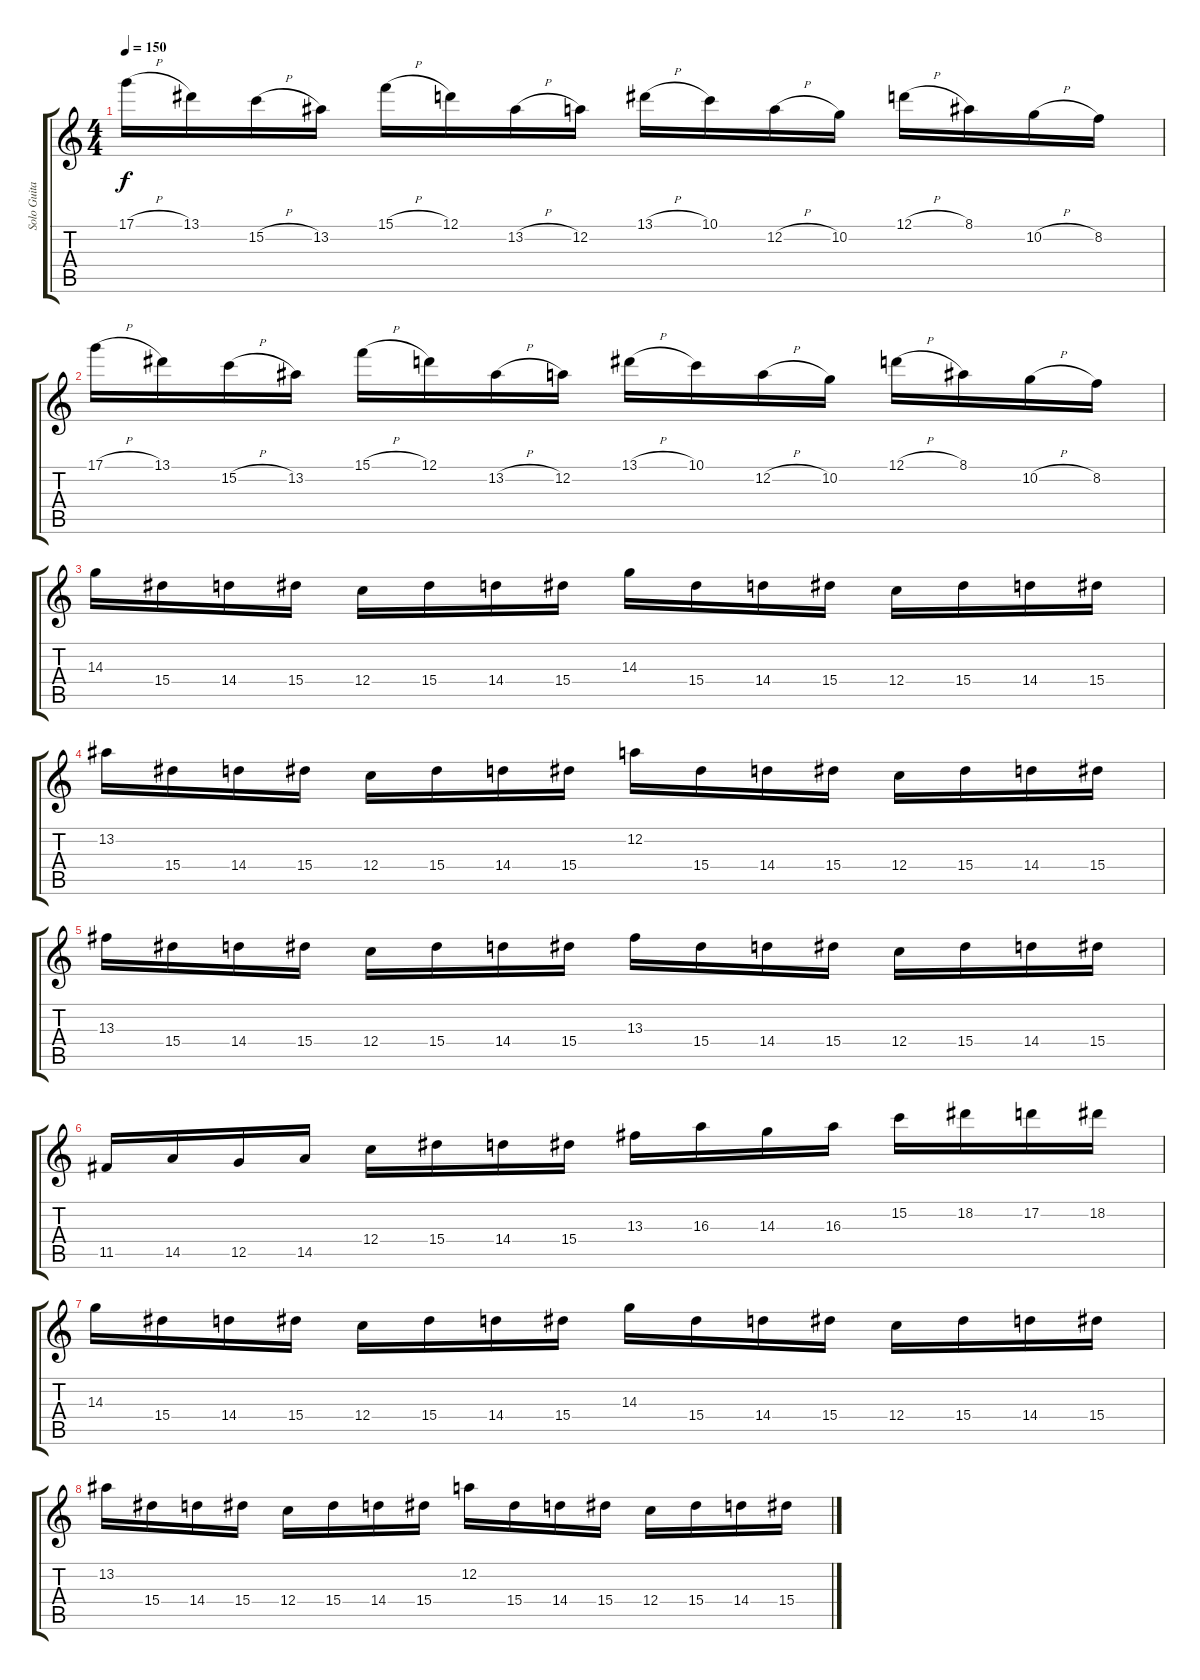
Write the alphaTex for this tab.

\track ("Solo Guitar" "Solo Guita") {instrument distortionguitar}
\staff {score tabs}
\tuning (D4 A3 F3 C3 G2 D2) {hide}
\ts (4 4)
\tempo 150
\clef g2
\ks c
17.1{h}.16{dy f} 13.1.16 15.2{h}.16 13.2.16 15.1{h}.16 12.1.16 13.2{h}.16 12.2.16 13.1{h}.16 10.1.16 12.2{h}.16 10.2.16 12.1{h}.16 8.1.16 10.2{h}.16 8.2.16 |
17.1{h}.16 13.1.16 15.2{h}.16 13.2.16 15.1{h}.16 12.1.16 13.2{h}.16 12.2.16 13.1{h}.16 10.1.16 12.2{h}.16 10.2.16 12.1{h}.16 8.1.16 10.2{h}.16 8.2.16 |
14.3.16 15.4.16 14.4.16 15.4.16 12.4.16 15.4.16 14.4.16 15.4.16 14.3.16 15.4.16 14.4.16 15.4.16 12.4.16 15.4.16 14.4.16 15.4.16 |
13.2.16 15.4.16 14.4.16 15.4.16 12.4.16 15.4.16 14.4.16 15.4.16 12.2.16 15.4.16 14.4.16 15.4.16 12.4.16 15.4.16 14.4.16 15.4.16 |
13.3.16 15.4.16 14.4.16 15.4.16 12.4.16 15.4.16 14.4.16 15.4.16 13.3.16 15.4.16 14.4.16 15.4.16 12.4.16 15.4.16 14.4.16 15.4.16 |
11.5.16 14.5.16 12.5.16 14.5.16 12.4.16 15.4.16 14.4.16 15.4.16 13.3.16 16.3.16 14.3.16 16.3.16 15.2.16 18.2.16 17.2.16 18.2.16 |
14.3.16 15.4.16 14.4.16 15.4.16 12.4.16 15.4.16 14.4.16 15.4.16 14.3.16 15.4.16 14.4.16 15.4.16 12.4.16 15.4.16 14.4.16 15.4.16 |
13.2.16 15.4.16 14.4.16 15.4.16 12.4.16 15.4.16 14.4.16 15.4.16 12.2.16 15.4.16 14.4.16 15.4.16 12.4.16 15.4.16 14.4.16 15.4.16
